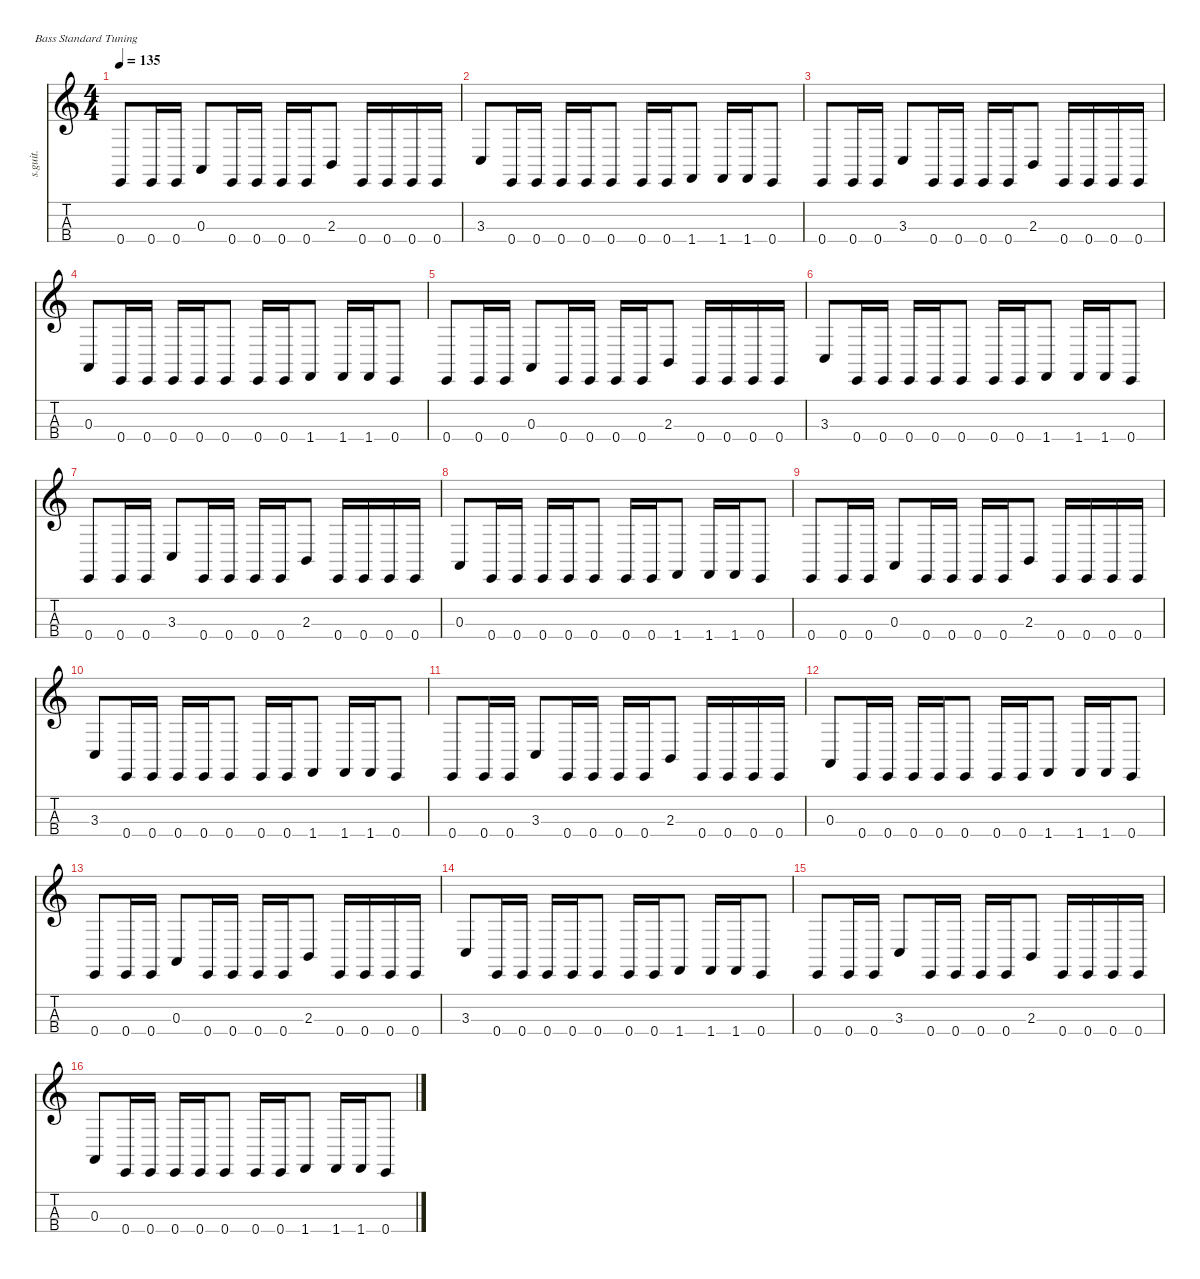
\defaultSystemsLayout 4
\hideDynamics
\bracketExtendMode nobrackets
\otherSystemsTrackNameOrientation horizontal
\track ("Cliff Burton (Bass)" "s.guit.") {instrument electricbassfinger}
\staff {score tabs}
\tuning (G2 D2 A1 E1)
\ts (4 4)
\tempo 135
\clef g2
\ks c
0.4.8{dy f beam Up} 0.4.16{beam Up} 0.4.16{beam Up} 0.3.8{beam Up} 0.4.16{beam Up} 0.4.16{beam Up} 0.4.16{beam Up} 0.4.16{beam Up} 2.3.8{beam Up} 0.4.16{beam Up} 0.4.16{beam Up} 0.4.16{beam Up} 0.4.16{beam Up} |
3.3.8{beam Up} 0.4.16{beam Up} 0.4.16{beam Up} 0.4.16{beam Up} 0.4.16{beam Up} 0.4.8{beam Up} 0.4.16{beam Up} 0.4.16{beam Up} 1.4.8{beam Up} 1.4.16{beam Up} 1.4.16{beam Up} 0.4.8{beam Up} |
0.4.8{beam Up} 0.4.16{beam Up} 0.4.16{beam Up} 3.3.8{beam Up} 0.4.16{beam Up} 0.4.16{beam Up} 0.4.16{beam Up} 0.4.16{beam Up} 2.3.8{beam Up} 0.4.16{beam Up} 0.4.16{beam Up} 0.4.16{beam Up} 0.4.16{beam Up} |
0.3.8{beam Up} 0.4.16{beam Up} 0.4.16{beam Up} 0.4.16{beam Up} 0.4.16{beam Up} 0.4.8{beam Up} 0.4.16{beam Up} 0.4.16{beam Up} 1.4.8{beam Up} 1.4.16{beam Up} 1.4.16{beam Up} 0.4.8{beam Up} |
0.4.8{beam Up} 0.4.16{beam Up} 0.4.16{beam Up} 0.3.8{beam Up} 0.4.16{beam Up} 0.4.16{beam Up} 0.4.16{beam Up} 0.4.16{beam Up} 2.3.8{beam Up} 0.4.16{beam Up} 0.4.16{beam Up} 0.4.16{beam Up} 0.4.16{beam Up} |
3.3.8{beam Up} 0.4.16{beam Up} 0.4.16{beam Up} 0.4.16{beam Up} 0.4.16{beam Up} 0.4.8{beam Up} 0.4.16{beam Up} 0.4.16{beam Up} 1.4.8{beam Up} 1.4.16{beam Up} 1.4.16{beam Up} 0.4.8{beam Up} |
0.4.8{beam Up} 0.4.16{beam Up} 0.4.16{beam Up} 3.3.8{beam Up} 0.4.16{beam Up} 0.4.16{beam Up} 0.4.16{beam Up} 0.4.16{beam Up} 2.3.8{beam Up} 0.4.16{beam Up} 0.4.16{beam Up} 0.4.16{beam Up} 0.4.16{beam Up} |
0.3.8{beam Up} 0.4.16{beam Up} 0.4.16{beam Up} 0.4.16{beam Up} 0.4.16{beam Up} 0.4.8{beam Up} 0.4.16{beam Up} 0.4.16{beam Up} 1.4.8{beam Up} 1.4.16{beam Up} 1.4.16{beam Up} 0.4.8{beam Up} |
0.4.8{beam Up} 0.4.16{beam Up} 0.4.16{beam Up} 0.3.8{beam Up} 0.4.16{beam Up} 0.4.16{beam Up} 0.4.16{beam Up} 0.4.16{beam Up} 2.3.8{beam Up} 0.4.16{beam Up} 0.4.16{beam Up} 0.4.16{beam Up} 0.4.16{beam Up} |
3.3.8{beam Up} 0.4.16{beam Up} 0.4.16{beam Up} 0.4.16{beam Up} 0.4.16{beam Up} 0.4.8{beam Up} 0.4.16{beam Up} 0.4.16{beam Up} 1.4.8{beam Up} 1.4.16{beam Up} 1.4.16{beam Up} 0.4.8{beam Up} |
0.4.8{beam Up} 0.4.16{beam Up} 0.4.16{beam Up} 3.3.8{beam Up} 0.4.16{beam Up} 0.4.16{beam Up} 0.4.16{beam Up} 0.4.16{beam Up} 2.3.8{beam Up} 0.4.16{beam Up} 0.4.16{beam Up} 0.4.16{beam Up} 0.4.16{beam Up} |
0.3.8{beam Up} 0.4.16{beam Up} 0.4.16{beam Up} 0.4.16{beam Up} 0.4.16{beam Up} 0.4.8{beam Up} 0.4.16{beam Up} 0.4.16{beam Up} 1.4.8{beam Up} 1.4.16{beam Up} 1.4.16{beam Up} 0.4.8{beam Up} |
0.4.8{beam Up} 0.4.16{beam Up} 0.4.16{beam Up} 0.3.8{beam Up} 0.4.16{beam Up} 0.4.16{beam Up} 0.4.16{beam Up} 0.4.16{beam Up} 2.3.8{beam Up} 0.4.16{beam Up} 0.4.16{beam Up} 0.4.16{beam Up} 0.4.16{beam Up} |
3.3.8{beam Up} 0.4.16{beam Up} 0.4.16{beam Up} 0.4.16{beam Up} 0.4.16{beam Up} 0.4.8{beam Up} 0.4.16{beam Up} 0.4.16{beam Up} 1.4.8{beam Up} 1.4.16{beam Up} 1.4.16{beam Up} 0.4.8{beam Up} |
0.4.8{beam Up} 0.4.16{beam Up} 0.4.16{beam Up} 3.3.8{beam Up} 0.4.16{beam Up} 0.4.16{beam Up} 0.4.16{beam Up} 0.4.16{beam Up} 2.3.8{beam Up} 0.4.16{beam Up} 0.4.16{beam Up} 0.4.16{beam Up} 0.4.16{beam Up} |
0.3.8{beam Up} 0.4.16{beam Up} 0.4.16{beam Up} 0.4.16{beam Up} 0.4.16{beam Up} 0.4.8{beam Up} 0.4.16{beam Up} 0.4.16{beam Up} 1.4.8{beam Up} 1.4.16{beam Up} 1.4.16{beam Up} 0.4.8{beam Up}
